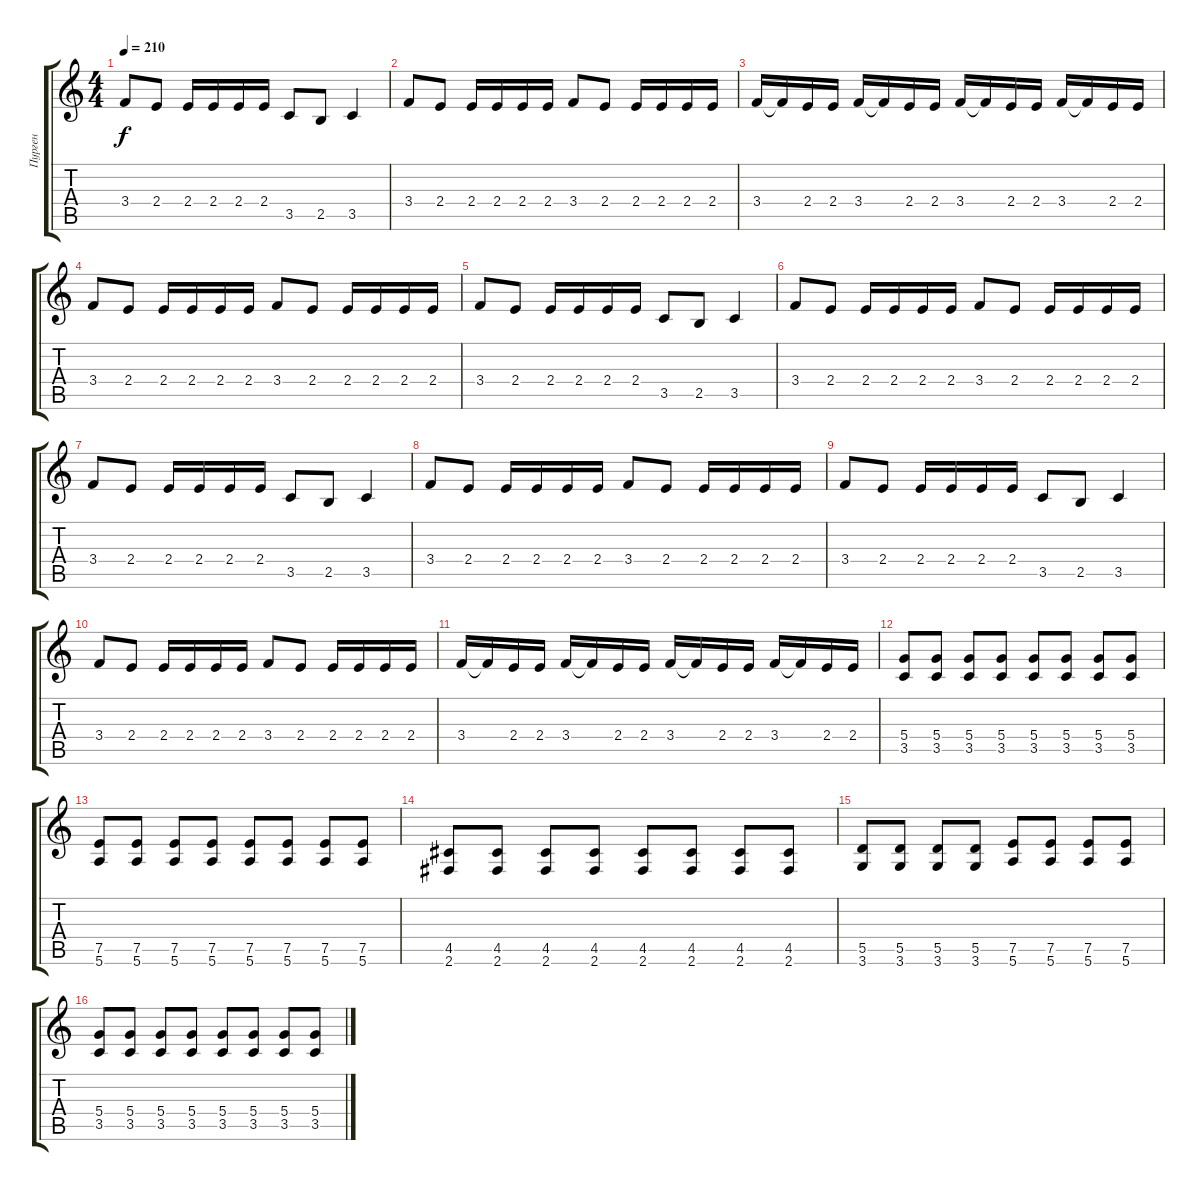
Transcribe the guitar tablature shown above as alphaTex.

\track ("Пурген" "Пурген") {instrument distortionguitar}
\staff {score tabs}
\tuning (E4 B3 G3 D3 A2 E2) {hide}
\ts (4 4)
\tempo 210
\clef g2
\ks c
3.4.8{dy f} 2.4.8 2.4.16 2.4.16 2.4.16 2.4.16 3.5.8 2.5.8 3.5.4 |
3.4.8 2.4.8 2.4.16 2.4.16 2.4.16 2.4.16 3.4.8 2.4.8 2.4.16 2.4.16 2.4.16 2.4.16 |
3.4.16 3.4{t}.16 2.4.16 2.4.16 3.4.16 3.4{t}.16 2.4.16 2.4.16 3.4.16 3.4{t}.16 2.4.16 2.4.16 3.4.16 3.4{t}.16 2.4.16 2.4.16 |
3.4.8 2.4.8 2.4.16 2.4.16 2.4.16 2.4.16 3.4.8 2.4.8 2.4.16 2.4.16 2.4.16 2.4.16 |
3.4.8 2.4.8 2.4.16 2.4.16 2.4.16 2.4.16 3.5.8 2.5.8 3.5.4 |
3.4.8 2.4.8 2.4.16 2.4.16 2.4.16 2.4.16 3.4.8 2.4.8 2.4.16 2.4.16 2.4.16 2.4.16 |
3.4.8 2.4.8 2.4.16 2.4.16 2.4.16 2.4.16 3.5.8 2.5.8 3.5.4 |
3.4.8 2.4.8 2.4.16 2.4.16 2.4.16 2.4.16 3.4.8 2.4.8 2.4.16 2.4.16 2.4.16 2.4.16 |
3.4.8 2.4.8 2.4.16 2.4.16 2.4.16 2.4.16 3.5.8 2.5.8 3.5.4 |
3.4.8 2.4.8 2.4.16 2.4.16 2.4.16 2.4.16 3.4.8 2.4.8 2.4.16 2.4.16 2.4.16 2.4.16 |
3.4.16 3.4{t}.16 2.4.16 2.4.16 3.4.16 3.4{t}.16 2.4.16 2.4.16 3.4.16 3.4{t}.16 2.4.16 2.4.16 3.4.16 3.4{t}.16 2.4.16 2.4.16 |
(5.4 3.5).8 (5.4 3.5).8 (5.4 3.5).8 (5.4 3.5).8 (5.4 3.5).8 (5.4 3.5).8 (5.4 3.5).8 (5.4 3.5).8 |
(7.5 5.6).8 (7.5 5.6).8 (7.5 5.6).8 (7.5 5.6).8 (7.5 5.6).8 (7.5 5.6).8 (7.5 5.6).8 (7.5 5.6).8 |
(4.5 2.6).8 (4.5 2.6).8 (4.5 2.6).8 (4.5 2.6).8 (4.5 2.6).8 (4.5 2.6).8 (4.5 2.6).8 (4.5 2.6).8 |
(5.5 3.6).8 (5.5 3.6).8 (5.5 3.6).8 (5.5 3.6).8 (7.5 5.6).8 (7.5 5.6).8 (7.5 5.6).8 (7.5 5.6).8 |
(5.4 3.5).8 (5.4 3.5).8 (5.4 3.5).8 (5.4 3.5).8 (5.4 3.5).8 (5.4 3.5).8 (5.4 3.5).8 (5.4 3.5).8
